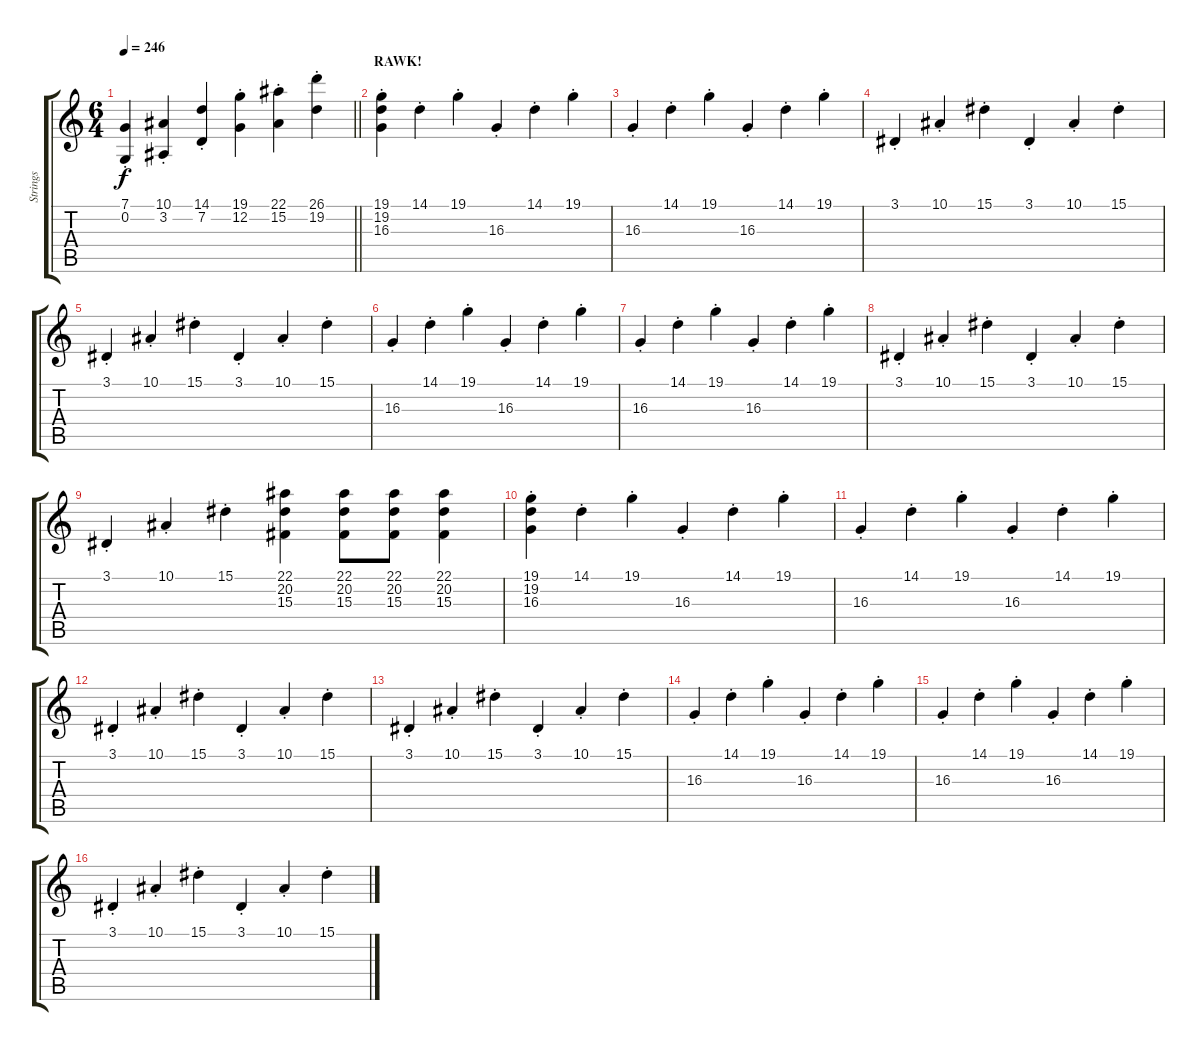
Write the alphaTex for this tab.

\track ("Strings" "Strings") {instrument stringensemble1}
\staff {score tabs}
\tuning (C4 G3 Eb3 Bb2 F2 C2) {hide}
\ts (6 4)
\tempo 246
\clef g2
\barLineRight lightlight
\ks c
(7.1{st} 0.2{st}).4{dy f} (10.1{st} 3.2{st}).4 (14.1{st} 7.2{st}).4 (19.1{st} 12.2{st}).4 (22.1{st} 15.2{st}).4 (26.1{st} 19.2{st}).4 |
\section ("" "RAWK!")
(19.1 19.2 16.3{st}).4 14.1{st}.4 19.1{st}.4 16.3{st}.4 14.1{st}.4 19.1{st}.4 |
16.3{st}.4 14.1{st}.4 19.1{st}.4 16.3{st}.4 14.1{st}.4 19.1{st}.4 |
3.1{st}.4 10.1{st}.4 15.1{st}.4 3.1{st}.4 10.1{st}.4 15.1{st}.4 |
3.1{st}.4 10.1{st}.4 15.1{st}.4 3.1{st}.4 10.1{st}.4 15.1{st}.4 |
16.3{st}.4 14.1{st}.4 19.1{st}.4 16.3{st}.4 14.1{st}.4 19.1{st}.4 |
16.3{st}.4 14.1{st}.4 19.1{st}.4 16.3{st}.4 14.1{st}.4 19.1{st}.4 |
3.1{st}.4 10.1{st}.4 15.1{st}.4 3.1{st}.4 10.1{st}.4 15.1{st}.4 |
3.1{st}.4 10.1{st}.4 15.1{st}.4 (22.1 20.2 15.3).4 (22.1 20.2 15.3).8 (22.1 20.2 15.3).8 (22.1 20.2 15.3).4 |
(19.1 19.2 16.3{st}).4 14.1{st}.4 19.1{st}.4 16.3{st}.4 14.1{st}.4 19.1{st}.4 |
16.3{st}.4 14.1{st}.4 19.1{st}.4 16.3{st}.4 14.1{st}.4 19.1{st}.4 |
3.1{st}.4 10.1{st}.4 15.1{st}.4 3.1{st}.4 10.1{st}.4 15.1{st}.4 |
3.1{st}.4 10.1{st}.4 15.1{st}.4 3.1{st}.4 10.1{st}.4 15.1{st}.4 |
16.3{st}.4 14.1{st}.4 19.1{st}.4 16.3{st}.4 14.1{st}.4 19.1{st}.4 |
16.3{st}.4 14.1{st}.4 19.1{st}.4 16.3{st}.4 14.1{st}.4 19.1{st}.4 |
3.1{st}.4 10.1{st}.4 15.1{st}.4 3.1{st}.4 10.1{st}.4 15.1{st}.4
